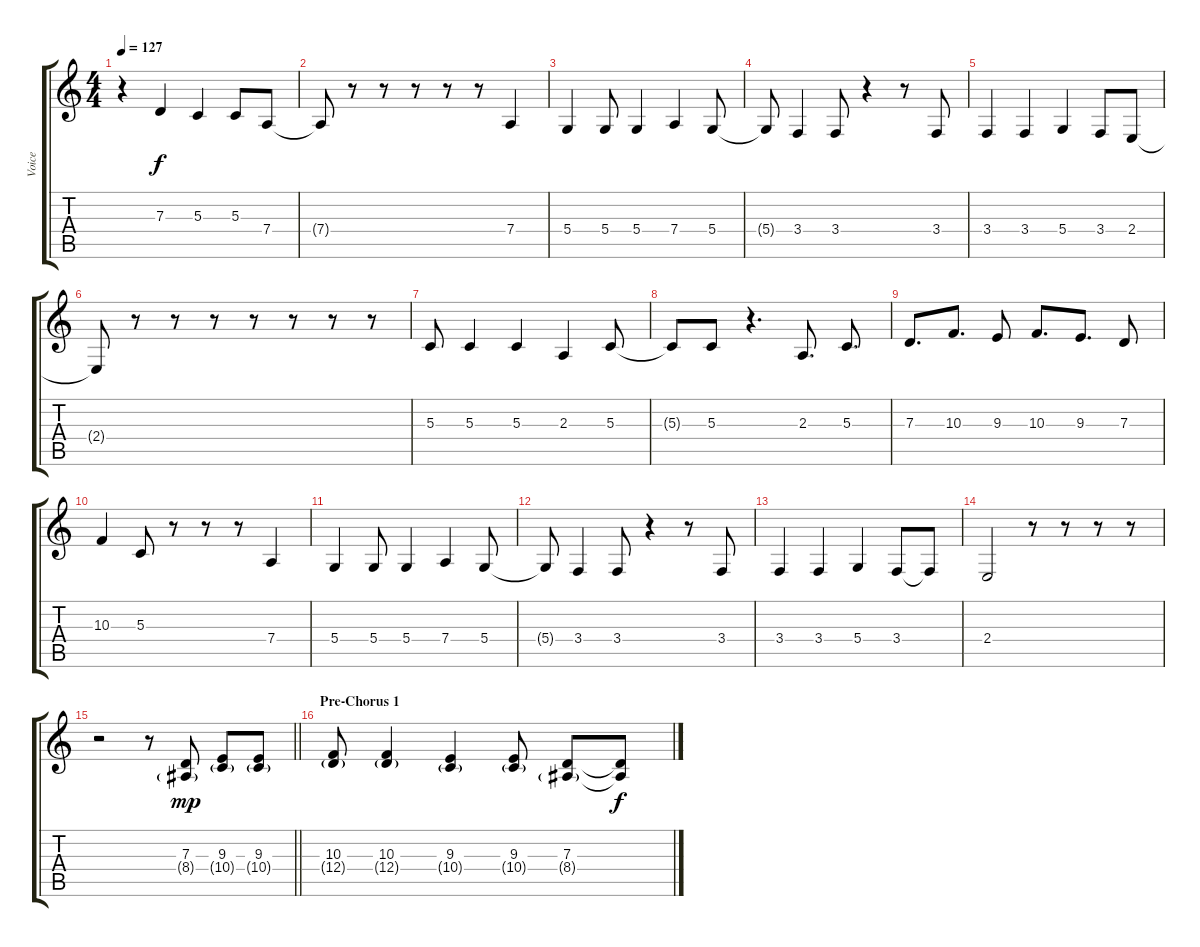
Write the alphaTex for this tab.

\track ("Voice" "Voice") {instrument lead6voice}
\staff {score tabs}
\tuning (E4 B3 G3 D3 A2 E2) {hide}
\ts (4 4)
\tempo 127
\clef g2
\ks c
r.4{dy f} 7.3.4 5.3.4 5.3.8 7.4.8 |
7.4{t}.8 r.8 r.8 r.8 r.8 r.8 7.4.4 |
5.4.4 5.4.8 5.4.4 7.4.4 5.4.8 |
5.4{t}.8 3.4.4 3.4.8 r.4 r.8 3.4.8 |
3.4.4 3.4.4 5.4.4 3.4.8 2.4.8 |
2.4{t}.8 r.8 r.8 r.8 r.8 r.8 r.8 r.8 |
5.3.8 5.3.4 5.3.4 2.3.4 5.3.8 |
5.3{t}.8 5.3.8 r.4{d} 2.3.8{d} 5.3.8{d} |
7.3.8{d} 10.3.8{d} 9.3.8 10.3.8{d} 9.3.8{d} 7.3.8 |
10.3.4 5.3.8 r.8 r.8 r.8 7.4.4 |
5.4.4 5.4.8 5.4.4 7.4.4 5.4.8 |
5.4{t}.8 3.4.4 3.4.8 r.4 r.8 3.4.8 |
3.4.4 3.4.4 5.4.4 3.4.8 3.4{t}.8 |
2.4.2 r.8 r.8 r.8 r.8 |
\barLineRight lightlight
r.2 r.8 (7.3 8.4{g}).8{dy mp} (9.3 10.4{g}).8 (9.3 10.4{g}).8 |
\section ("" "Pre-Chorus 1")
(10.3 12.4{g}).8 (10.3 12.4{g}).4 (9.3 10.4{g}).4 (9.3 10.4{g}).8 (7.3 8.4{g}).8 (7.3{t} 8.4{t}).8{dy f}
